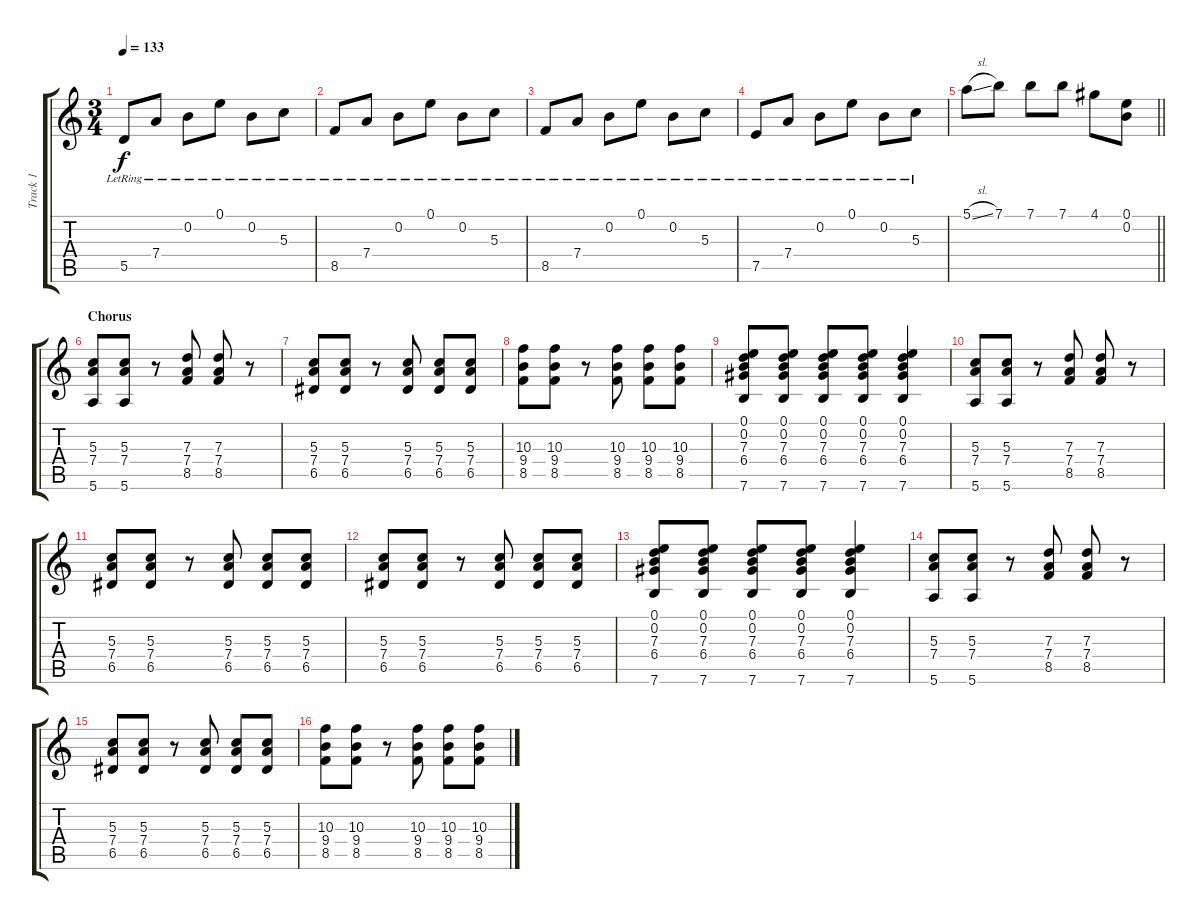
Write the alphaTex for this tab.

\track ("Track 1" "Track 1") {instrument distortionguitar}
\staff {score tabs}
\tuning (E4 B3 G3 D3 A2 E2) {hide}
\ts (3 4)
\tempo 133
\clef g2
\ks c
5.5{lr}.8{dy f} 7.4{lr}.8 0.2{lr}.8 0.1{lr}.8 0.2{lr}.8 5.3{lr}.8 |
8.5{lr}.8 7.4{lr}.8 0.2{lr}.8 0.1{lr}.8 0.2{lr}.8 5.3{lr}.8 |
8.5{lr}.8 7.4{lr}.8 0.2{lr}.8 0.1{lr}.8 0.2{lr}.8 5.3{lr}.8 |
7.5{lr}.8 7.4{lr}.8 0.2{lr}.8 0.1{lr}.8 0.2{lr}.8 5.3{lr}.8 |
\barLineRight lightlight
5.1{sl}.8 7.1.8 7.1.8 7.1.8 4.1.8 (0.1 0.2).8 |
\section ("" "Chorus")
(5.3 7.4 5.6).8 (5.3 7.4 5.6).8 r.8 (7.3 7.4 8.5).8 (7.3 7.4 8.5).8 r.8 |
(5.3 7.4 6.5).8 (5.3 7.4 6.5).8 r.8 (5.3 7.4 6.5).8 (5.3 7.4 6.5).8 (5.3 7.4 6.5).8 |
(10.3 9.4 8.5).8 (10.3 9.4 8.5).8 r.8 (10.3 9.4 8.5).8 (10.3 9.4 8.5).8 (10.3 9.4 8.5).8 |
(0.1 0.2 7.3 6.4 7.6).8 (0.1 0.2 7.3 6.4 7.6).8 (0.1 0.2 7.3 6.4 7.6).8 (0.1 0.2 7.3 6.4 7.6).8 (0.1 0.2 7.3 6.4 7.6).4 |
(5.3 7.4 5.6).8 (5.3 7.4 5.6).8 r.8 (7.3 7.4 8.5).8 (7.3 7.4 8.5).8 r.8 |
(5.3 7.4 6.5).8 (5.3 7.4 6.5).8 r.8 (5.3 7.4 6.5).8 (5.3 7.4 6.5).8 (5.3 7.4 6.5).8 |
(5.3 7.4 6.5).8 (5.3 7.4 6.5).8 r.8 (5.3 7.4 6.5).8 (5.3 7.4 6.5).8 (5.3 7.4 6.5).8 |
(0.1 0.2 7.3 6.4 7.6).8 (0.1 0.2 7.3 6.4 7.6).8 (0.1 0.2 7.3 6.4 7.6).8 (0.1 0.2 7.3 6.4 7.6).8 (0.1 0.2 7.3 6.4 7.6).4 |
(5.3 7.4 5.6).8 (5.3 7.4 5.6).8 r.8 (7.3 7.4 8.5).8 (7.3 7.4 8.5).8 r.8 |
(5.3 7.4 6.5).8 (5.3 7.4 6.5).8 r.8 (5.3 7.4 6.5).8 (5.3 7.4 6.5).8 (5.3 7.4 6.5).8 |
(10.3 9.4 8.5).8 (10.3 9.4 8.5).8 r.8 (10.3 9.4 8.5).8 (10.3 9.4 8.5).8 (10.3 9.4 8.5).8
